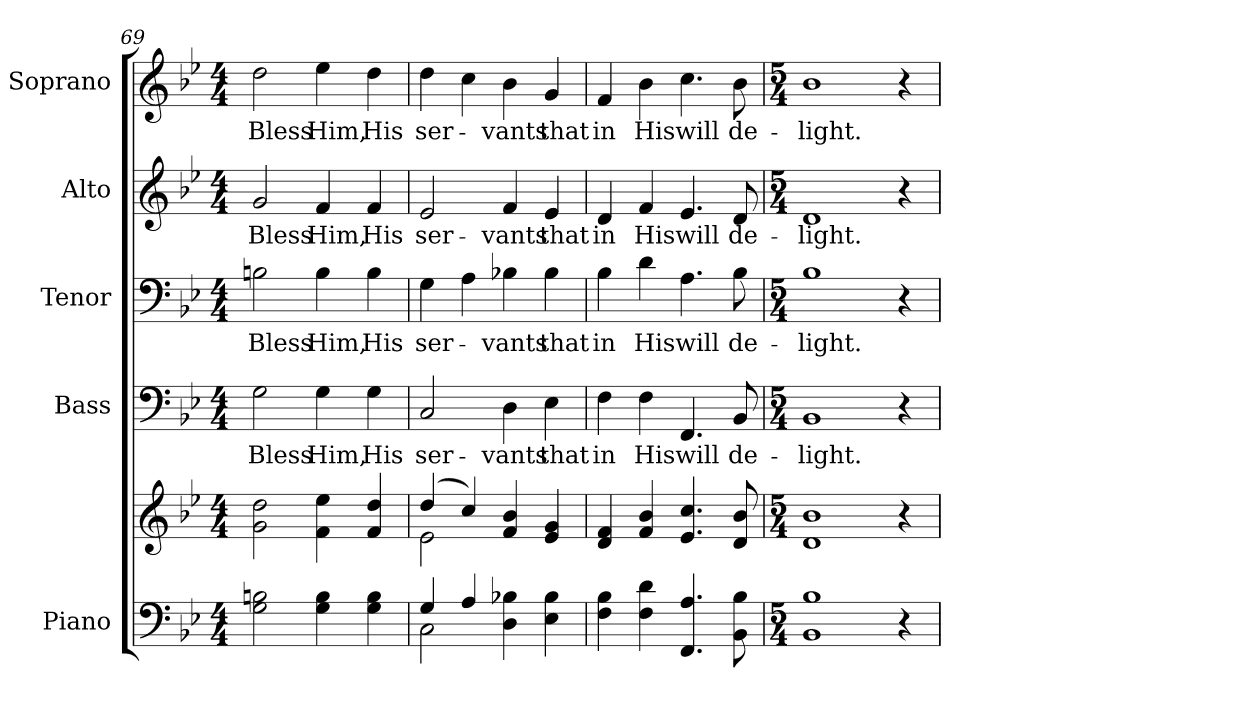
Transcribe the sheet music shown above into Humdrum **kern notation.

**kern	**kern	**kern	**text	**kern	**text	**kern	**text	**kern	**text
*part5	*part5	*part4	*part4	*part3	*part3	*part2	*part2	*part1	*part1
*staff6	*staff5	*staff4	*staff4	*staff3	*staff3	*staff2	*staff2	*staff1	*staff1
*I"Piano	*	*I"Bass	*	*I"Tenor	*	*I"Alto	*	*I"Soprano	*
*I'Pno.	*	*I'B.	*	*I'T.	*	*I'A.	*	*I'S.	*
!!LO:PB:g=z
*clefF4	*clefG2	*clefF4	*	*clefF4	*	*clefG2	*	*clefG2	*
*k[b-e-]	*k[b-e-]	*k[b-e-]	*	*k[b-e-]	*	*k[b-e-]	*	*k[b-e-]	*
*B-:	*B-:	*B-:	*	*B-:	*	*B-:	*	*B-:	*
*M4/4	*M4/4	*M4/4	*	*M4/4	*	*M4/4	*	*M4/4	*
=69	=69	=69	=69	=69	=69	=69	=69	=69	=69
!	!	!	!LO:LY:b:color=#000000	!	!	!	!	!	!
!	!	!	!	!	!LO:LY:b:color=#000000	!	!	!	!
!	!	!	!	!	!	!	!LO:LY:b:color=#000000	!	!
!	!	!	!	!	!	!	!	!	!LO:LY:b:color=#000000
2Gi\ 2Bni	2gi\ 2ddi	2Gi\	Bless	2Bni\	Bless	2gi/	Bless	2ddi\	Bless
!	!	!	!LO:LY:b:color=#000000	!	!	!	!	!	!
!	!	!	!	!	!LO:LY:b:color=#000000	!	!	!	!
!	!	!	!	!	!	!	!LO:LY:b:color=#000000	!	!
!	!	!	!	!	!	!	!	!	!LO:LY:b:color=#000000
4Gi\ 4Bi	4fi\ 4ee-i	4Gi\	Him,	4Bi\	Him,	4fi/	Him,	4ee-i\	Him,
!	!	!	!LO:LY:b:color=#000000	!	!	!	!	!	!
!	!	!	!	!	!LO:LY:b:color=#000000	!	!	!	!
!	!	!	!	!	!	!	!LO:LY:b:color=#000000	!	!
!	!	!	!	!	!	!	!	!	!LO:LY:b:color=#000000
4Gi\ 4Bi	4fi/ 4ddi	4Gi\	His	4Bi\	His	4fi/	His	4ddi\	His
=70	=70	=70	=70	=70	=70	=70	=70	=70	=70
*^	*^	*	*	*	*	*	*	*	*
!	!	!	!	!	!LO:LY:b:color=#000000	!	!	!	!	!	!
!	!	!	!	!	!	!	!LO:LY:b:color=#000000	!	!	!	!
!	!	!	!	!	!	!	!	!	!LO:LY:b:color=#000000	!	!
!	!	!	!	!	!	!	!	!	!	!	!LO:LY:b:color=#000000
4Gi/	2Ci\	(4ddi/	2e-i\	2Ci/	ser-	4Gi\	ser-	2e-i/	ser-	4ddi\	ser-
4Ai/	.	4cci/)	.	.	.	4Ai\	.	.	.	4cci\	.
!	!	!	!	!	!LO:LY:b:color=#000000	!	!	!	!	!	!
!	!	!	!	!	!	!	!LO:LY:b:color=#000000	!	!	!	!
!	!	!	!	!	!	!	!	!	!LO:LY:b:color=#000000	!	!
!	!	!	!	!	!	!	!	!	!	!	!LO:LY:b:color=#000000
4Di\ 4B-Xi	2ryy	4fi/ 4b-i	2ryy	4Di\	-vants	4B-Xi\	-vants	4fi/	-vants	4b-i\	-vants
!	!	!	!	!	!LO:LY:b:color=#000000	!	!	!	!	!	!
!	!	!	!	!	!	!	!LO:LY:b:color=#000000	!	!	!	!
!	!	!	!	!	!	!	!	!	!LO:LY:b:color=#000000	!	!
!	!	!	!	!	!	!	!	!	!	!	!LO:LY:b:color=#000000
4E-i\ 4B-i	.	4e-i/ 4gi	.	4E-i\	that	4B-i\	that	4e-i/	that	4gi/	that
*v	*v	*	*	*	*	*	*	*	*	*	*
*	*v	*v	*	*	*	*	*	*	*	*
=71	=71	=71	=71	=71	=71	=71	=71	=71	=71
!	!	!	!LO:LY:b:color=#000000	!	!	!	!	!	!
!	!	!	!	!	!LO:LY:b:color=#000000	!	!	!	!
!	!	!	!	!	!	!	!LO:LY:b:color=#000000	!	!
!	!	!	!	!	!	!	!	!	!LO:LY:b:color=#000000
4Fi\ 4B-i	4di/ 4fi	4Fi\	in	4B-i\	in	4di/	in	4fi/	in
!	!	!	!LO:LY:b:color=#000000	!	!	!	!	!	!
!	!	!	!	!	!LO:LY:b:color=#000000	!	!	!	!
!	!	!	!	!	!	!	!LO:LY:b:color=#000000	!	!
!	!	!	!	!	!	!	!	!	!LO:LY:b:color=#000000
4Fi\ 4di	4fi/ 4b-i	4Fi\	His	4di\	His	4fi/	His	4b-i\	His
!	!	!	!LO:LY:b:color=#000000	!	!	!	!	!	!
!	!	!	!	!	!LO:LY:b:color=#000000	!	!	!	!
!	!	!	!	!	!	!	!LO:LY:b:color=#000000	!	!
!	!	!	!	!	!	!	!	!	!LO:LY:b:color=#000000
4.FFi/ 4.Ai	4.e-i/ 4.cci	4.FFi/	will	4.Ai\	will	4.e-i/	will	4.cci\	will
!	!	!	!LO:LY:b:color=#000000	!	!	!	!	!	!
!	!	!	!	!	!LO:LY:b:color=#000000	!	!	!	!
!	!	!	!	!	!	!	!LO:LY:b:color=#000000	!	!
!	!	!	!	!	!	!	!	!	!LO:LY:b:color=#000000
8BB-i\ 8B-i	8di/ 8b-i	8BB-i/	de-	8B-i\	de-	8di/	de-	8b-i\	de-
=72	=72	=72	=72	=72	=72	=72	=72	=72	=72
*M5/4	*M5/4	*M5/4	*	*M5/4	*	*M5/4	*	*M5/4	*
!	!	!	!LO:LY:b:color=#000000	!	!	!	!	!	!
!	!	!	!	!	!LO:LY:b:color=#000000	!	!	!	!
!	!	!	!	!	!	!	!LO:LY:b:color=#000000	!	!
!	!	!	!	!	!	!	!	!	!LO:LY:b:color=#000000
1BB-i 1B-i	1di 1b-i	1BB-i	-light.	1B-i	-light.	1di	-light.	1b-i	-light.
4r	4r	4r	.	4r	.	4r	.	4r	.
=	=	=	=	=	=	=	=	=	=
*-	*-	*-	*-	*-	*-	*-	*-	*-	*-
